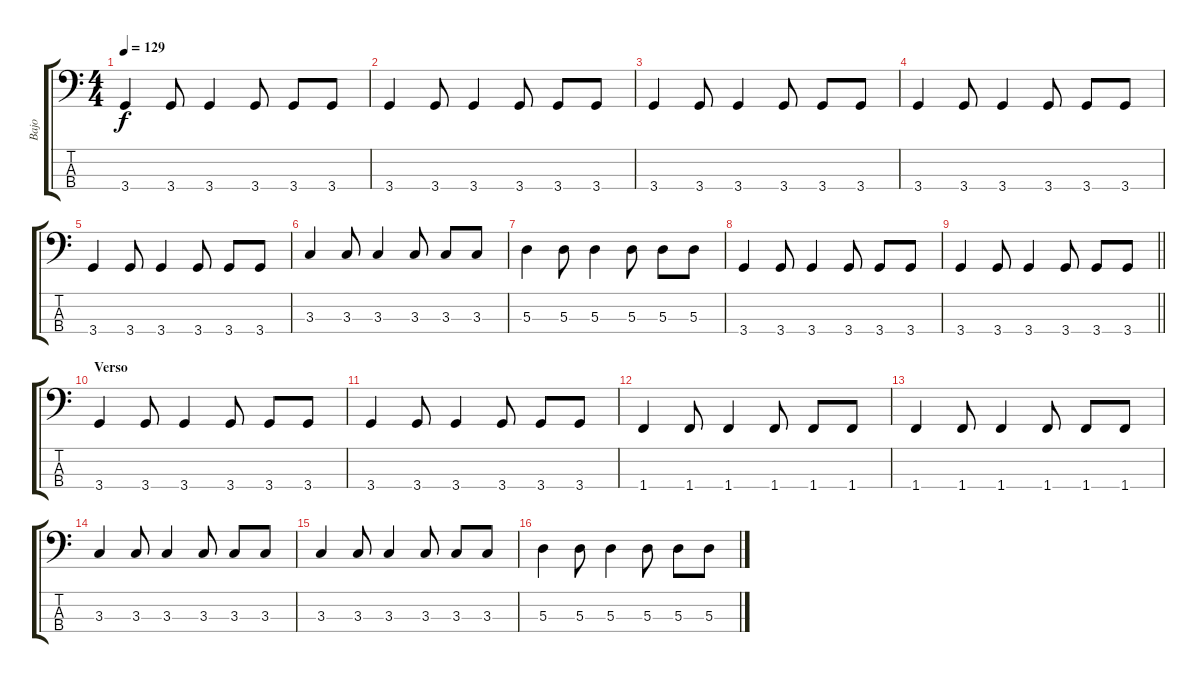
\track ("Bajo" "Bajo") {instrument electricbassfinger}
\staff {score tabs}
\tuning (G2 D2 A1 E1) {hide}
\ts (4 4)
\tempo 129
\clef f4
\ks c
3.4.4{dy f} 3.4.8 3.4.4 3.4.8 3.4.8 3.4.8 |
3.4.4 3.4.8 3.4.4 3.4.8 3.4.8 3.4.8 |
3.4.4 3.4.8 3.4.4 3.4.8 3.4.8 3.4.8 |
3.4.4 3.4.8 3.4.4 3.4.8 3.4.8 3.4.8 |
3.4.4 3.4.8 3.4.4 3.4.8 3.4.8 3.4.8 |
3.3.4 3.3.8 3.3.4 3.3.8 3.3.8 3.3.8 |
5.3.4 5.3.8 5.3.4 5.3.8 5.3.8 5.3.8 |
3.4.4 3.4.8 3.4.4 3.4.8 3.4.8 3.4.8 |
\barLineRight lightlight
3.4.4 3.4.8 3.4.4 3.4.8 3.4.8 3.4.8 |
\section ("" "Verso")
3.4.4 3.4.8 3.4.4 3.4.8 3.4.8 3.4.8 |
3.4.4 3.4.8 3.4.4 3.4.8 3.4.8 3.4.8 |
1.4.4 1.4.8 1.4.4 1.4.8 1.4.8 1.4.8 |
1.4.4 1.4.8 1.4.4 1.4.8 1.4.8 1.4.8 |
3.3.4 3.3.8 3.3.4 3.3.8 3.3.8 3.3.8 |
3.3.4 3.3.8 3.3.4 3.3.8 3.3.8 3.3.8 |
5.3.4 5.3.8 5.3.4 5.3.8 5.3.8 5.3.8
